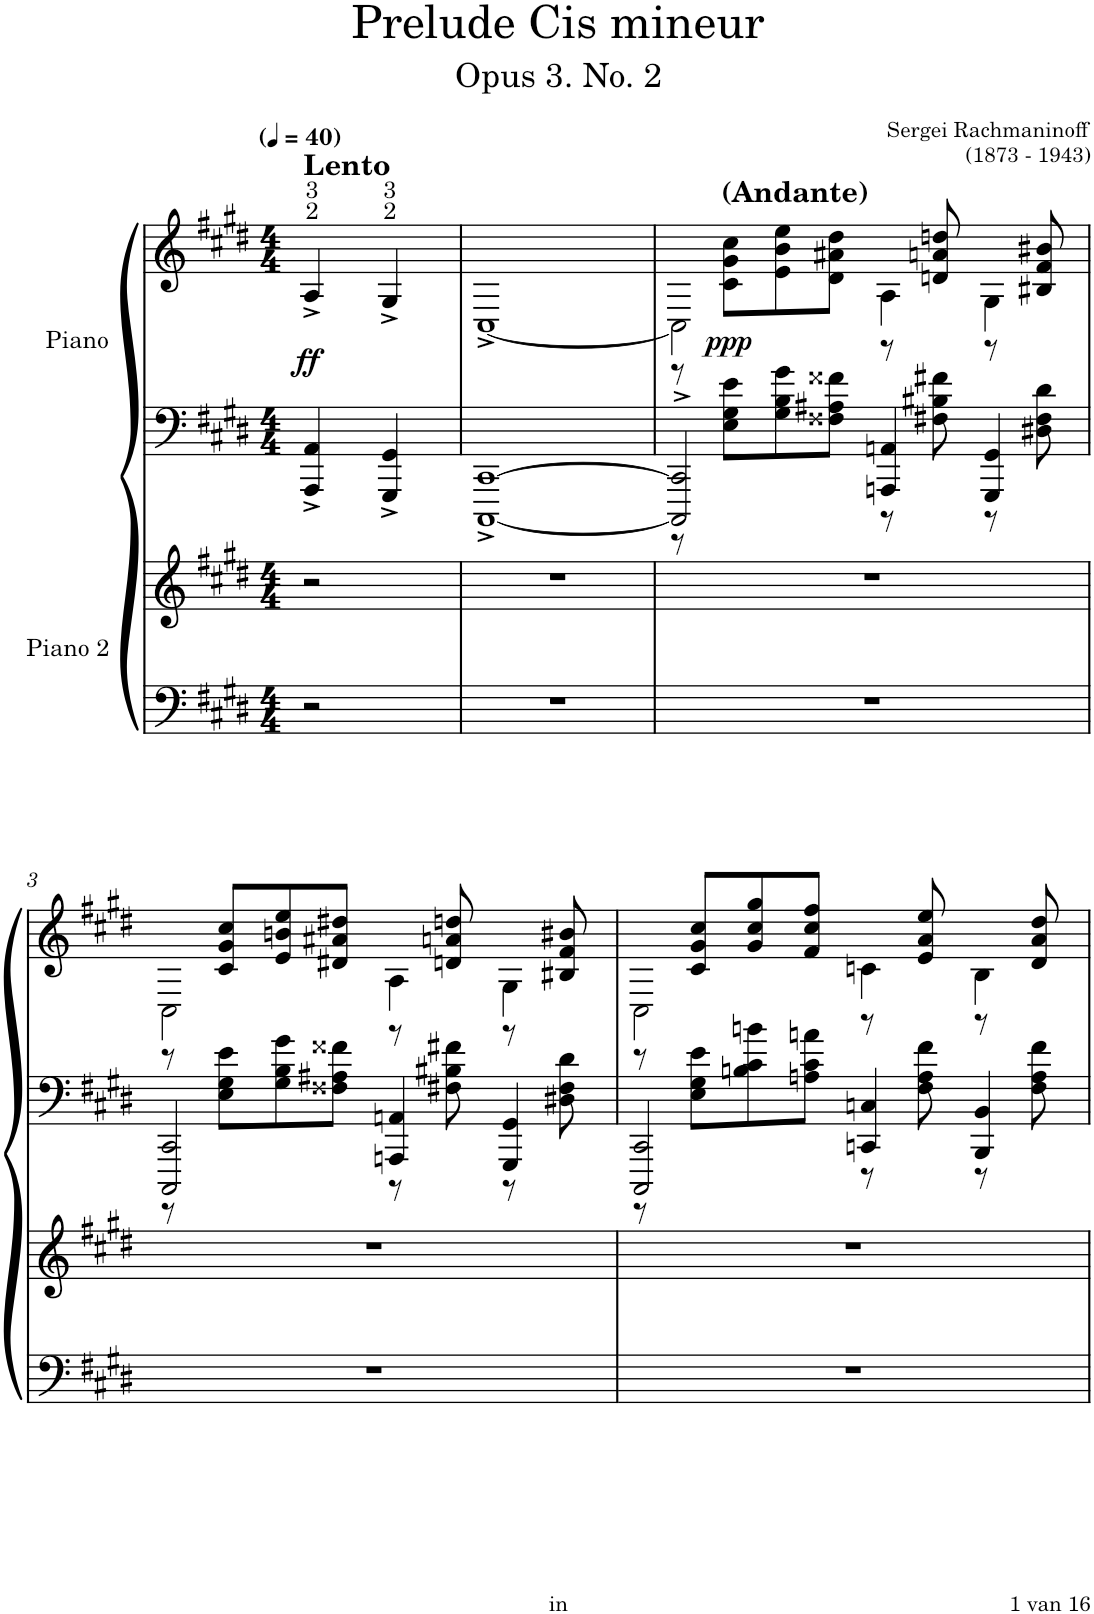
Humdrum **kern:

**kern	**kern	**kern	**kern	**dynam
*part4	*part3	*part2	*part1	*part1
*staff4	*staff3	*staff2	*staff1	*staff1
*I"Piano 2	*I"Piano 2	*I"Piano	*I"Piano	*
*I'Pno	*I'Pno	*I'Pno	*I'Pno	*
*clefF4	*clefG2	*clefF4	*clefG2	*
*k[f#c#g#d#]	*k[f#c#g#d#]	*k[f#c#g#d#]	*k[f#c#g#d#]	*
*M4/4	*M4/4	*M4/4	*M4/4	*
*MM40	*MM40	*MM40	*MM40	*
=	=	=	=	=
!	!	!	!LO:TX:a:B:t=Lento	!
!	!	!	!	!LO:DY:b
2r	2r	4AAA/^ 4AA/^	4A^/	ff
.	.	4GGG#/^ 4GG#/^	4G#^/	.
=1	=1	=1	=1	=1
1r	1r	[<1CCC#^ [1CC#^	[<1C#^	.
=2	=2	=2	=2	=2
*	*	*^	*^	*
1r	1r	2CCC#/]^ 2CC#/]^	8r	2C#\]	8r	.
!	!	!	!	!	!LO:TX:a:B:t=(Andante)	!
!	!	!	!	!	!	!LO:DY:b
.	.	.	8E\ 8G#\ 8e\L	.	8c#\ 8g#\ 8cc#\L	ppp
.	.	.	8G#\ 8B\ 8g#\	.	8e\ 8b\ 8ee\	.
.	.	.	8F##X\ 8A#X\ 8f##X\J	.	8d#\ 8a#X\ 8dd#\J	.
.	.	4AAAn/ 4AAn/	8r	4A\	8r	.
.	.	.	8F#X\ 8B#X\ 8f#X\	.	8dn/ 8an/ 8ddn/	.
.	.	4GGG#/ 4GG#/	8r	4G#\	8r	.
.	.	.	8D#X\ 8F#\ 8d#\	.	8B#X/ 8f#/ 8b#X/	.
!!LO:LB:g=z	!!
=3	=3	=3	=3	=3	=3	=3
1r	1r	2CCC#/ 2CC#/	8r	2C#\	8r	.
.	.	.	8E\ 8G#\ 8e\L	.	8c#/ 8g#/ 8cc#/L	.
.	.	.	8G#\ 8B\ 8g#\	.	8e/ 8bn/ 8ee/	.
.	.	.	8F##X\ 8A#X\ 8f##X\J	.	8d#X/ 8a#X/ 8dd#X/J	.
.	.	4AAAn/ 4AAn/	8r	4A\	8r	.
.	.	.	8F#X\ 8B#X\ 8f#X\	.	8dn/ 8an/ 8ddn/	.
.	.	4GGG#/ 4GG#/	8r	4G#\	8r	.
.	.	.	8D#X\ 8F#\ 8d#\	.	8B#X/ 8f#/ 8b#X/	.
=4	=4	=4	=4	=4	=4	=4
1r	1r	2CCC#/ 2CC#/	8r	2C#\	8r	.
.	.	.	8E\ 8G#\ 8e\L	.	8c#/ 8g#/ 8cc#/L	.
.	.	.	8Bn\ 8c#\ 8bn\	.	8g#/ 8cc#/ 8gg#/	.
.	.	.	8An\ 8c#\ 8an\J	.	8f#/ 8cc#/ 8ff#/J	.
.	.	4CCn/ 4Cn/	8r	4cn\	8r	.
.	.	.	8F#\ 8A\ 8f#\	.	8e/ 8a/ 8ee/	.
.	.	4BBB/ 4BB/	8r	4B\	8r	.
.	.	.	8F#\ 8A\ 8f#\	.	8d#/ 8a/ 8dd#/	.
*	*	*v	*v	*	*	*
*	*	*	*v	*v	*
=	=	=	=	=
*-	*-	*-	*-	*-
